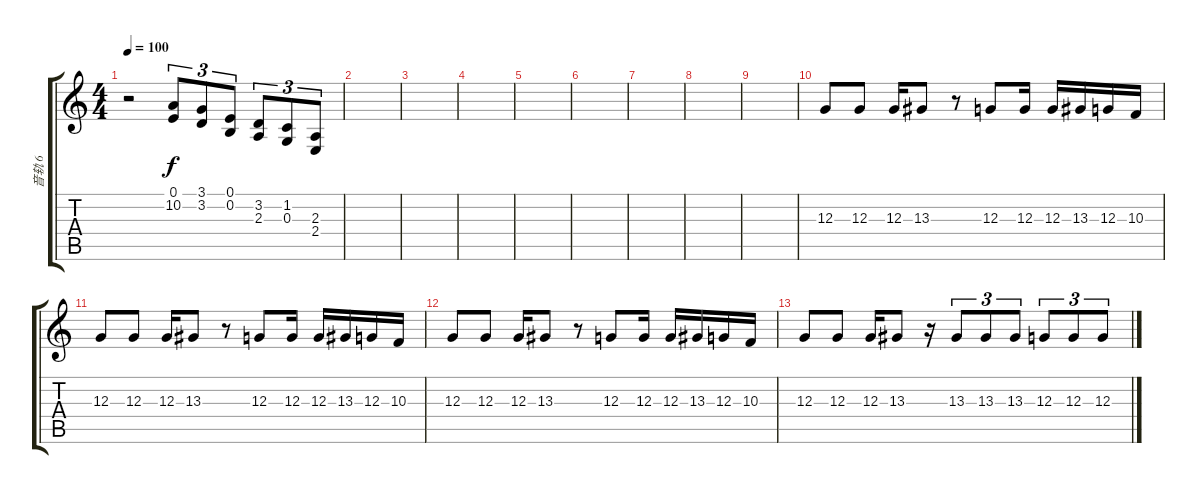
\track ("音轨 6" "音轨 6") {instrument lead1square}
\staff {score tabs}
\tuning (E4 B3 G3 D3 A2 E2) {hide}
\ts (4 4)
\tempo 100
\clef g2
\ks c
r.2{dy f} (0.1 10.2).8{tu (3 2)} (3.1 3.2).8{tu (3 2)} (0.1 0.2).8{tu (3 2)} (3.2 2.3).8{tu (3 2)} (1.2 0.3).8{tu (3 2)} (2.3 2.4).8{tu (3 2)} |
|
|
|
|
|
|
|
|
12.3.8 12.3.8 12.3.16 13.3.8 r.8 12.3.8 12.3.16 12.3.16 13.3.16 12.3.16 10.3.16 |
12.3.8 12.3.8 12.3.16 13.3.8 r.8 12.3.8 12.3.16 12.3.16 13.3.16 12.3.16 10.3.16 |
12.3.8 12.3.8 12.3.16 13.3.8 r.8 12.3.8 12.3.16 12.3.16 13.3.16 12.3.16 10.3.16 |
12.3.8 12.3.8 12.3.16 13.3.8 r.16 13.3.8{tu (3 2)} 13.3.8{tu (3 2)} 13.3.8{tu (3 2)} 12.3.8{tu (3 2)} 12.3.8{tu (3 2)} 12.3.8{tu (3 2)}
